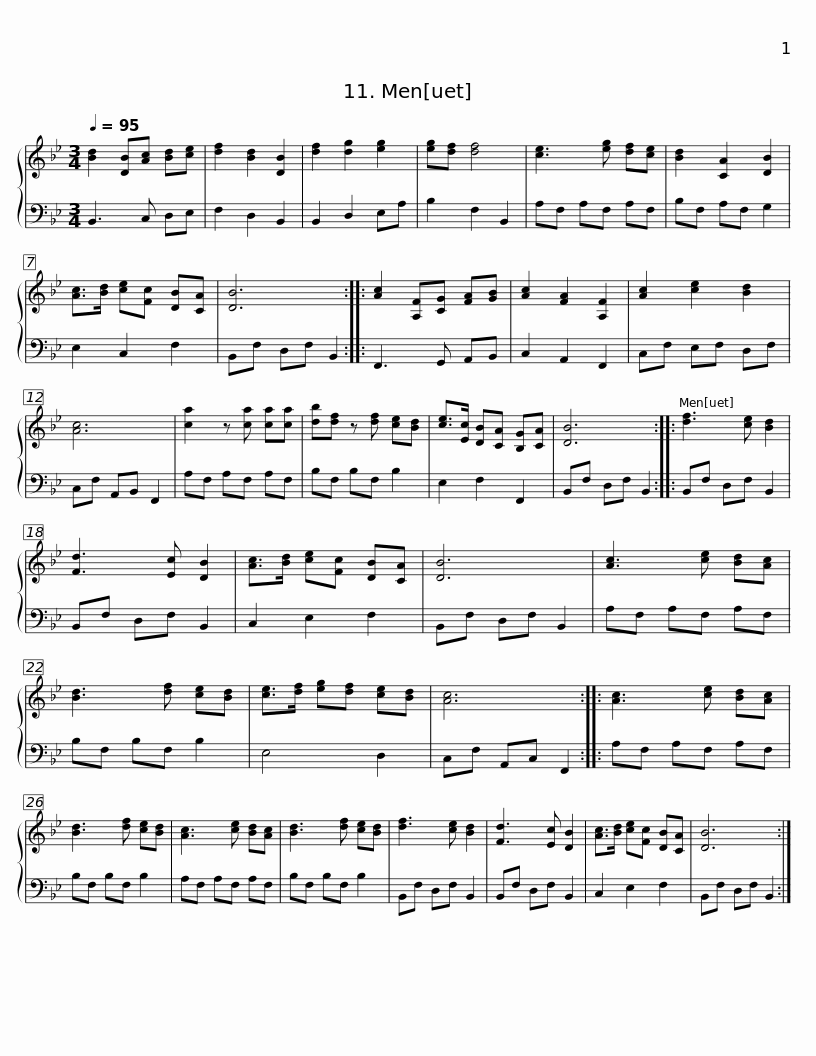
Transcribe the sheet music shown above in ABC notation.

X:1
%%score { 1 | 2 }
L:1/8
Q:1/4=95
M:3/4
I:linebreak $
K:Bb
V:1 treble
V:2 bass
V:1
 [Bd]2 [DB][Ac] [Bd][ce] | [df]2 [Bd]2 [DB]2 | [df]2 [dg]2 [eg]2 | [eg][df] [df]4 | [ce]3 [eg] [df][ce] | %5
 [Bd]2 [CA]2 [DB]2 | [Ac]>[Bd] [ce][Fc] [DB][CA] | [DB]6 ::$ [Ac]2 [A,F][CG] [FA][GB] | [Ac]2 [FA]2 [A,F]2 | %10
 [Ac]2 [ce]2 [Bd]2 | [Ac]6 | [ca]2 z [ca] [ca][ca] | [db][df] z [df] [ce][Bd] | [ce]>[Ec] [DB][CA] [B,G][CA] |$ %15
 [DB]6 :: [df]3 [ce] [Bd]2 | [Fd]3 [Ec] [DB]2 | [Ac]>[Bd] [ce][Fc] [DB][CA] | [DB]6 | %20
 [Ac]3 [ce] [Bd][Ac] | [Bd]3 [df] [ce][Bd] |$ [ce]>[df] [eg][df] [ce][Bd] | [Ac]6 :: [Ac]3 [ce] [Bd][Ac] | %25
 [Bd]3 [df] [ce][Bd] | [Ac]3 [ce] [Bd][Ac] | [Bd]3 [df] [ce][Bd] | [df]3 [ce] [Bd]2 |$ [Fd]3 [Ec] [DB]2 | %30
 [Ac]>[Bd] [ce][Fc] [DB][CA] | [DB]6 :| %32
V:2
 B,,3 C, D,E, | F,2 D,2 B,,2 | B,,2 D,2 E,A, | B,2 F,2 B,,2 | A,F, A,F, A,F, | %5
 B,F, A,F, G,2 | E,2 C,2 F,2 | B,,F, D,F, B,,2 ::$ F,,3 G,, A,,B,, | C,2 A,,2 F,,2 | %10
 C,F, E,F, D,F, | C,F, A,,B,, F,,2 | A,F, A,F, A,F, | B,F, B,F, B,2 | E,2 F,2 F,,2 |$ %15
 B,,F, D,F, B,,2 :: B,,F, D,F, B,,2 | B,,F, D,F, B,,2 | C,2 E,2 F,2 | B,,F, D,F, B,,2 | %20
 A,F, A,F, A,F, | B,F, B,F, B,2 |$ E,4 D,2 | C,F, A,,C, F,,2 :: A,F, A,F, A,F, | %25
 B,F, B,F, B,2 | A,F, A,F, A,F, | B,F, B,F, B,2 | B,,F, D,F, B,,2 |$ B,,F, D,F, B,,2 | %30
 C,2 E,2 F,2 | B,,F, D,F, B,,2 :| %32
